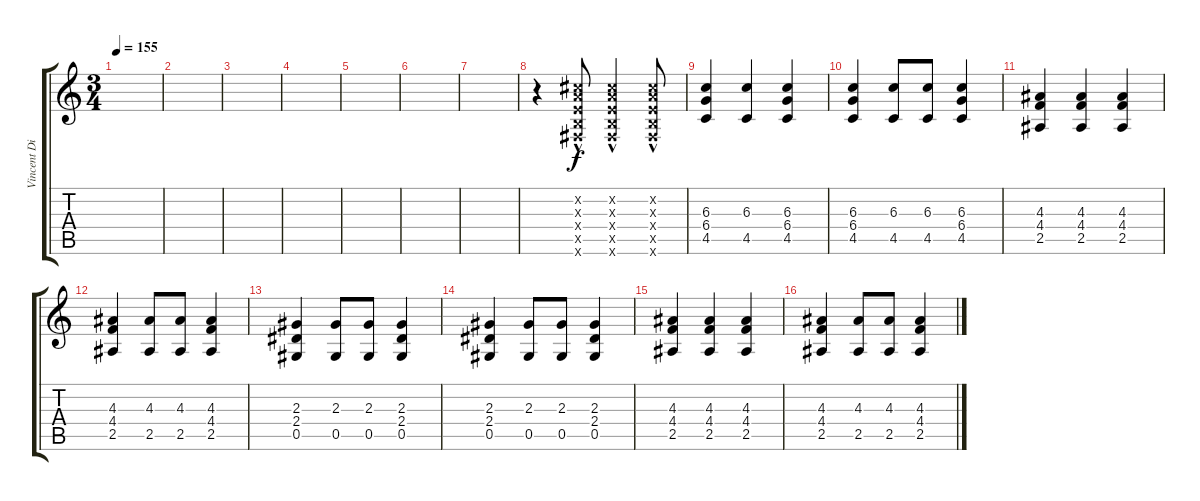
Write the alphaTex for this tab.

\track ("Vincent Distortion" "Vincent Di") {instrument distortionguitar}
\staff {score tabs}
\tuning (Eb4 Bb3 Gb3 Db3 Ab2 Eb2) {hide}
\ts (3 4)
\tempo 155
\clef g2
\ks c
|
|
|
|
|
|
|
r.4 (3.2{hac x} 3.3{hac x} 3.4{hac x} 3.5{hac x} 3.6{hac x}).8 (3.2{hac x} 3.3{hac x} 3.4{hac x} 3.5{hac x} 3.6{hac x}).4 (3.2{hac x} 3.3{hac x} 3.4{hac x} 3.5{hac x} 3.6{hac x}).8 |
(6.3 6.4 4.5).4{dy f} (6.3 4.5).4 (6.3 6.4 4.5).4 |
(6.3 6.4 4.5).4 (6.3 4.5).8 (6.3 4.5).8 (6.3 6.4 4.5).4 |
(4.3 4.4 2.5).4 (4.3 4.4 2.5).4 (4.3 4.4 2.5).4 |
(4.3 4.4 2.5).4 (4.3 2.5).8 (4.3 2.5).8 (4.3 4.4 2.5).4 |
(2.3 2.4 0.5).4 (2.3 0.5).8 (2.3 0.5).8 (2.3 2.4 0.5).4 |
(2.3 2.4 0.5).4 (2.3 0.5).8 (2.3 0.5).8 (2.3 2.4 0.5).4 |
(4.3 4.4 2.5).4 (4.3 4.4 2.5).4 (4.3 4.4 2.5).4 |
(4.3 4.4 2.5).4 (4.3 2.5).8 (4.3 2.5).8 (4.3 4.4 2.5).4
